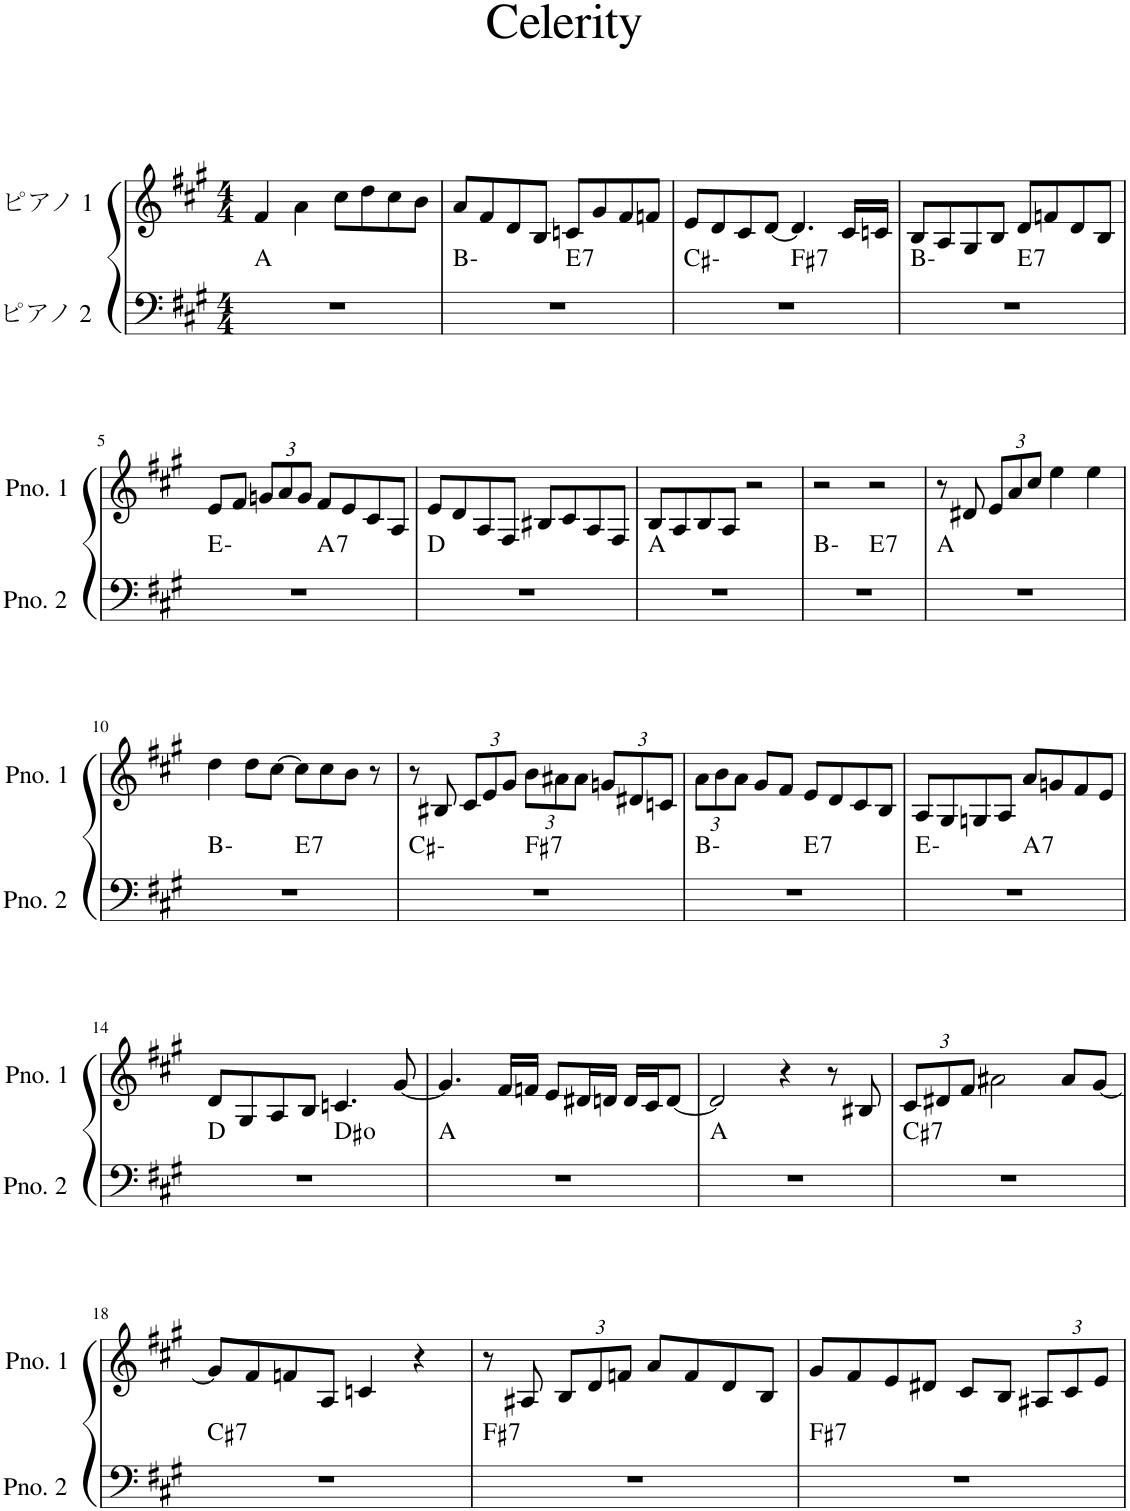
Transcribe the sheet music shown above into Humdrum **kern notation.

**kern	**harte	**kern
*part2	*part2	*part1
*staff2	*	*staff1
*I"ピアノ 2	*	*I"ピアノ 1
*clefF4	*	*clefG2
*k[f#c#g#]	*	*k[f#c#g#]
*M4/4	*	*M4/4
=1	=1	=1
1r	A:maj	4f#/
.	.	4a\
.	.	8cc#\L
.	.	8dd\
.	.	8cc#\
.	.	8b\J
=2	=2	=2
*^	*	*
1r	2ryy	B:min	8a/L
.	.	.	8f#/
.	.	.	8d/
.	.	.	8B/J
!	!	!LO:H:kt=7	!
.	2ryy	E:7	8cn/L
.	.	.	8g#/
.	.	.	8f#/
.	.	.	8fn/J
=3	=3	=3	=3
1r	2ryy	C#:min	8e/L
.	.	.	8d/
.	.	.	8c#/
.	.	.	[8d/J
!	!	!LO:H:kt=7	!
.	2ryy	F#:7	4.d/]
.	.	.	16c#/LL
.	.	.	16cn/JJ
=4	=4	=4	=4
1r	2ryy	B:min	8B/L
.	.	.	8A/
.	.	.	8G#/
.	.	.	8B/J
!	!	!LO:H:kt=7	!
.	2ryy	E:7	8d/L
.	.	.	8fn/
.	.	.	8d/
.	.	.	8B/J
!!LO:LB:g=z
=5	=5	=5	=5
1r	2ryy	E:min	8e/L
.	.	.	8f#/J
*	*	*	*Xbrackettup
.	.	.	12gn/L
.	.	.	12a/
.	.	.	12g/J
!	!	!LO:H:kt=7	!
.	2ryy	A:7	8f#/L
.	.	.	8e/
.	.	.	8c#/
.	.	.	8A/J
*v	*v	*	*
=6	=6	=6
1r	D:maj	8e/L
.	.	8d/
.	.	8A/
.	.	8F#/J
.	.	8B#X/L
.	.	8c#/
.	.	8A/
.	.	8F#/J
=7	=7	=7
1r	A:maj	8B/L
.	.	8A/
.	.	8B/
.	.	8A/J
.	.	2r
=8	=8	=8
*^	*	*
1r	2ryy	B:min	2r
!	!	!LO:H:kt=7	!
.	2ryy	E:7	2r
*v	*v	*	*
=9	=9	=9
1r	A:maj	8r
.	.	8d#X/
.	.	12e/L
.	.	12a/
.	.	12cc#/J
.	.	4ee\
.	.	4ee\
!!LO:LB:g=z
=10	=10	=10
*^	*	*
1r	2ryy	B:min	4dd\
.	.	.	8dd\L
.	.	.	[8cc#\J
!	!	!LO:H:kt=7	!
.	2ryy	E:7	8cc#\L]
.	.	.	8cc#\
.	.	.	8b\J
.	.	.	8r
=11	=11	=11	=11
1r	2ryy	C#:min	8r
.	.	.	8B#X/
.	.	.	12c#/L
.	.	.	12e/
.	.	.	12g#/J
!	!	!LO:H:kt=7	!
.	2ryy	F#:7	12b\L
.	.	.	12a#X\
.	.	.	12a#\J
.	.	.	12gn/L
.	.	.	12d#X/
.	.	.	12cn/J
=12	=12	=12	=12
1r	2ryy	B:min	12a\L
.	.	.	12b\
.	.	.	12a\J
.	.	.	8g#/L
.	.	.	8f#/J
!	!	!LO:H:kt=7	!
.	2ryy	E:7	8e/L
.	.	.	8d/
.	.	.	8c#/
.	.	.	8B/J
=13	=13	=13	=13
1r	2ryy	E:min	8A/L
.	.	.	8G#/
.	.	.	8Gn/
.	.	.	8A/J
!	!	!LO:H:kt=7	!
.	2ryy	A:7	8a/L
.	.	.	8gn/
.	.	.	8f#/
.	.	.	8e/J
!!LO:LB:g=z
=14	=14	=14	=14
1r	2ryy	D:maj	8d/L
.	.	.	8G#/
.	.	.	8A/
.	.	.	8B/J
.	2ryy	D#:dim	4.cn/
.	.	.	[8g#/
*v	*v	*	*
=15	=15	=15
1r	A:maj	4.g#/]
.	.	16f#/LL
.	.	16fn/JJ
.	.	8e/L
.	.	16d#X/L
.	.	16dn/JJ
.	.	16d/LL
.	.	16c#/J
.	.	[8d/J
=16	=16	=16
1r	A:maj	2d/]
.	.	4r
.	.	8r
.	.	8B#X/
=17	=17	=17
!	!LO:H:kt=7	!
1r	C#:7	12c#/L
.	.	12d#X/
.	.	12f#/J
.	.	2a#X\
.	.	8a#/L
.	.	[8g#/J
!!LO:LB:g=z
=18	=18	=18
!	!LO:H:kt=7	!
1r	C#:7	8g#/L]
.	.	8f#/
.	.	8fn/
.	.	8A/J
.	.	4cn/
.	.	4r
=19	=19	=19
!	!LO:H:kt=7	!
1r	F#:7	8r
.	.	8A#X/
.	.	12B/L
.	.	12d/
.	.	12fn/J
.	.	8a/L
.	.	8f/
.	.	8d/
.	.	8B/J
=20	=20	=20
!	!LO:H:kt=7	!
1r	F#:7	8g#/L
.	.	8f#/
.	.	8e/
.	.	8d#X/J
.	.	8c#/L
.	.	8B/J
.	.	12A#X/L
.	.	12c#/
.	.	12e/J
=	=	=
*-	*-	*-
